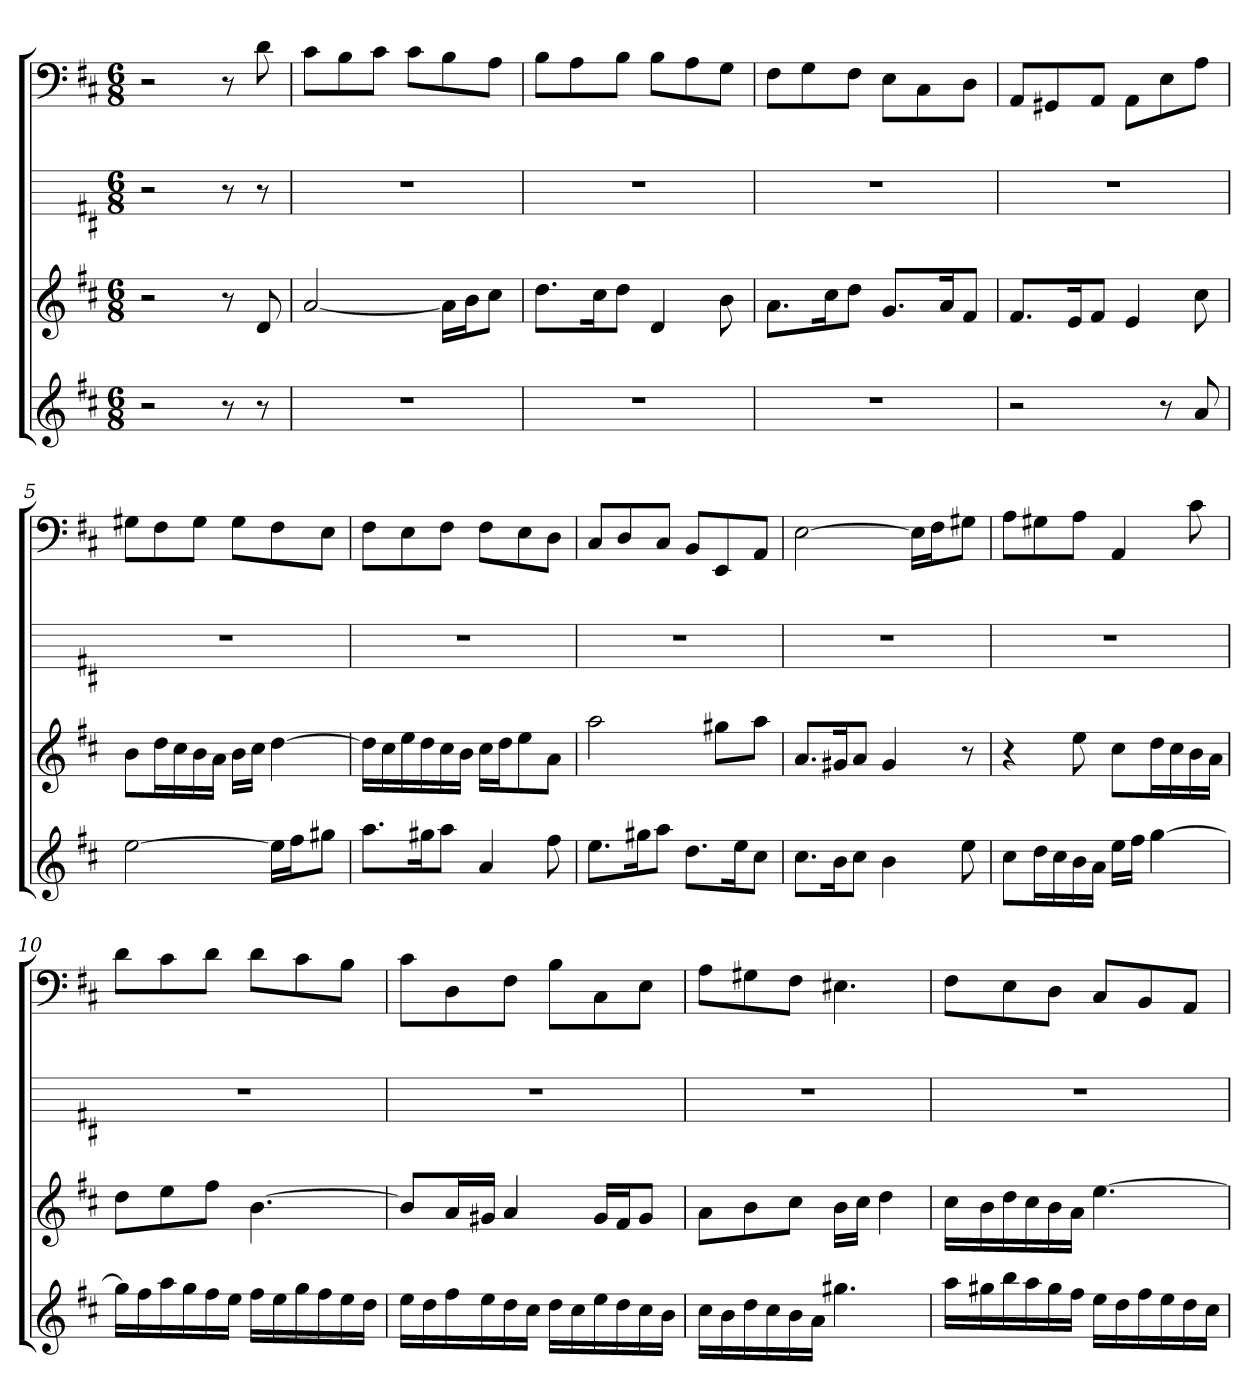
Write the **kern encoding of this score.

**kern	**kern	**kern	**kern
*part4	*part3	*part2	*part1
*staff4	*staff3	*staff2	*staff1
*k[f#c#]	*k[f#c#]	*k[f#c#]	*k[f#c#]
*D:	*D:	*D:	*D:
*M6/8	*M6/8	*M6/8	*M6/8
=	=	=	=
2r	2r	2r	2r
8r	8r	8r	8r
8r	8d	8r	8d
=1	=1	=1	=1
2.r	[2a	2.r	8c#L
.	.	.	8B
.	.	.	8c#J
.	.	.	8c#L
.	16aLL]	.	8B
.	16bJ	.	.
.	8cc#J	.	8AJ
=2	=2	=2	=2
2.r	8.ddL	2.r	8BL
.	.	.	8A
.	16cc#K	.	.
.	8ddJ	.	8BJ
.	4d	.	8BL
.	.	.	8A
.	8b	.	8GJ
=3	=3	=3	=3
2.r	8.aL	2.r	8F#L
.	.	.	8G
.	16cc#K	.	.
.	8ddJ	.	8F#J
.	8.gL	.	8EL
.	.	.	8C#
.	16aK	.	.
.	8f#J	.	8DJ
=4	=4	=4	=4
2r	8.f#L	2.r	8AAL
.	.	.	8GG#X
.	16eK	.	.
.	8f#J	.	8AAJ
.	4e	.	8AAL
8r	.	.	8E
8a	8cc#	.	8AJ
=5	=5	=5	=5
[2ee	8bL	2.r	8G#XL
.	16ddL	.	8F#
.	16cc#	.	.
.	16b	.	8G#J
.	16aJJ	.	.
.	16bLL	.	8G#L
.	16cc#JJ	.	.
16eeLL]	[4dd	.	8F#
16ff#J	.	.	.
8gg#XJ	.	.	8EJ
=6	=6	=6	=6
8.aaL	16ddLL]	2.r	8F#L
.	16cc#	.	.
.	16ee	.	8E
16gg#XK	16dd	.	.
8aaJ	16cc#	.	8F#J
.	16bJJ	.	.
4a	16cc#LL	.	8F#L
.	16ddJ	.	.
.	8ee	.	8E
8ff#	8aJ	.	8DJ
=7	=7	=7	=7
8.eeL	2aa	2.r	8C#L
.	.	.	8D
16gg#XK	.	.	.
8aaJ	.	.	8C#J
8.ddL	.	.	8BBL
.	8gg#XL	.	8EE
16eeK	.	.	.
8cc#J	8aaJ	.	8AAJ
=8	=8	=8	=8
8.cc#L	8.aL	2.r	[2E
16bK	16g#XK	.	.
8cc#J	8aJ	.	.
4b	4g#	.	.
.	.	.	16ELL]
.	.	.	16F#J
8ee	8r	.	8G#XJ
=9	=9	=9	=9
8cc#L	4r	2.r	8AL
16ddL	.	.	8G#X
16cc#	.	.	.
16b	8ee	.	8AJ
16aJJ	.	.	.
16eeLL	8cc#L	.	4AA
16ff#JJ	.	.	.
[4gg	16ddL	.	.
.	16cc#	.	.
.	16b	.	8c#
.	16aJJ	.	.
=10	=10	=10	=10
16ggLL]	8ddL	2.r	8dL
16ff#	.	.	.
16aa	8ee	.	8c#
16gg	.	.	.
16ff#	8ff#J	.	8dJ
16eeJJ	.	.	.
16ff#LL	[4.b	.	8dL
16ee	.	.	.
16gg	.	.	8c#
16ff#	.	.	.
16ee	.	.	8BJ
16ddJJ	.	.	.
=11	=11	=11	=11
16eeLL	8bL]	2.r	8c#L
16dd	.	.	.
16ff#	16aL	.	8D
16ee	16g#XJJ	.	.
16dd	4a	.	8F#J
16cc#JJ	.	.	.
16ddLL	.	.	8BL
16cc#	.	.	.
16ee	16g#LL	.	8C#
16dd	16f#J	.	.
16cc#	8g#J	.	8EJ
16bJJ	.	.	.
=12	=12	=12	=12
16cc#LL	8aL	2.r	8AL
16b	.	.	.
16dd	8b	.	8G#X
16cc#	.	.	.
16b	8cc#J	.	8F#J
16aJJ	.	.	.
4.gg#X	16bLL	.	4.E#X
.	16cc#JJ	.	.
.	4dd	.	.
=13	=13	=13	=13
16aaLL	16cc#LL	2.r	8F#L
16gg#X	16b	.	.
16bb	16dd	.	8E
16aa	16cc#	.	.
16gg#	16b	.	8DJ
16ff#JJ	16aJJ	.	.
16eeLL	[4.ee	.	8C#L
16dd	.	.	.
16ff#	.	.	8BB
16ee	.	.	.
16dd	.	.	8AAJ
16cc#JJ	.	.	.
=	=	=	=
*-	*-	*-	*-
